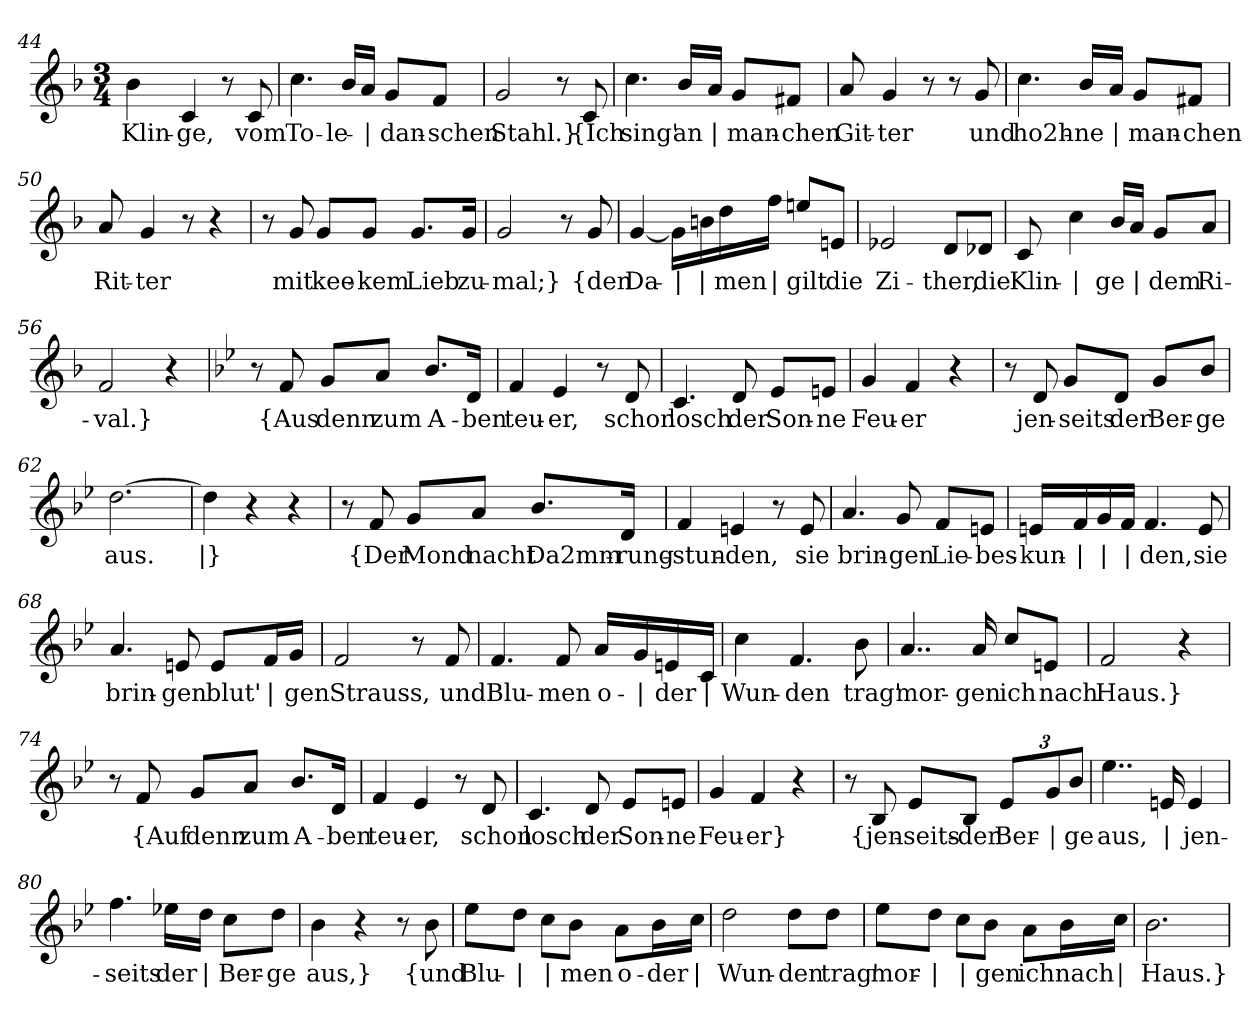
**kern	**text
*part1	*part1
*staff1	*staff1
*clefG2	*
*k[b-]	*
*M3/4	*
=44	=44
!	!LO:LY:b
4b-\	Klin-
!	!LO:LY:b
4c/	-ge,
8r	.
!	!LO:LY:b
8c/	vom
=45	=45
!	!LO:LY:b
4.cc\	To-
!	!LO:LY:b
16b-/LL	-le-
!	!LO:LY:b
16a/JJ	|
!	!LO:LY:b
8g/L	-dan-
!	!LO:LY:b
8f/J	-schen
!!LO:LB:g=z
=46	=46
!	!LO:LY:b
2g/	Stahl.}
8r	.
!	!LO:LY:b
8c/	{Ich
=47	=47
!	!LO:LY:b
4.cc\	sing'
!	!LO:LY:b
16b-/LL	an
!	!LO:LY:b
16a/JJ	|
!	!LO:LY:b
8g/L	man-
!	!LO:LY:b
8f#X/J	-chen
=48	=48
!	!LO:LY:b
8a/	Git-
!	!LO:LY:b
4g/	-ter
8r	.
8r	.
!	!LO:LY:b
8g/	und
=49	=49
!	!LO:LY:b
4.cc\	ho2h-
!	!LO:LY:b
16b-/LL	-ne
!	!LO:LY:b
16a/JJ	|
!	!LO:LY:b
8g/L	man-
!	!LO:LY:b
8f#X/J	-chen
=50	=50
!	!LO:LY:b
8a/	Rit-
!	!LO:LY:b
4g/	-ter
8r	.
4r	.
!!LO:PB:g=z
=51	=51
8r	.
!	!LO:LY:b
8g/	mit
!	!LO:LY:b
8g/L	kee-
!	!LO:LY:b
8g/J	-kem
!	!LO:LY:b
8.g/L	Lieb
!	!LO:LY:b
16g/Jk	zu-
=52	=52
!	!LO:LY:b
2g/	-mal;}
8r	.
!	!LO:LY:b
8g/	{den
=53	=53
!	!LO:LY:b
[4g/	Da-
!	!LO:LY:b
16g\LL]	|
!	!LO:LY:b
16bn\	|
!	!LO:LY:b
16dd\	-men
!	!LO:LY:b
16ff\JJ	|
!	!LO:LY:b
8een/L	gilt
!	!LO:LY:b
8en/J	die
=54	=54
!	!LO:LY:b
2e-X/	Zi-
!	!LO:LY:b
8d/L	-ther,
!	!LO:LY:b
8d-X/J	die
=55	=55
!	!LO:LY:b
8c/	Klin-
!	!LO:LY:b
4cc\	|
!	!LO:LY:b
16b-/LL	-ge
!	!LO:LY:b
16a/JJ	|
!	!LO:LY:b
8g/L	dem
!	!LO:LY:b
8a/J	Ri-
!!LO:LB:g=z
=56	=56
!	!LO:LY:b
2f/	-val.}
4r	.
=57	=57
*k[b-e-]	*
8r	.
!	!LO:LY:b
8f/	{Aus
!	!LO:LY:b
8g/L	denn
!	!LO:LY:b
8a/J	zum
!	!LO:LY:b
8.b-/L	A-
!	!LO:LY:b
16d/Jk	-ben
=58	=58
!	!LO:LY:b
4f/	teu-
!	!LO:LY:b
4e-/	-er,
8r	.
!	!LO:LY:b
8d/	schon
=59	=59
!	!LO:LY:b
4.c/	losch
!	!LO:LY:b
8d/	der
!	!LO:LY:b
8e-/L	Son-
!	!LO:LY:b
8en/J	-ne
=60	=60
!	!LO:LY:b
4g/	Feu-
!	!LO:LY:b
4f/	-er
4r	.
!!LO:LB:g=z
=61	=61
8r	.
!	!LO:LY:b
8d/	jen-
!	!LO:LY:b
8g/L	-seits
!	!LO:LY:b
8d/J	der
!	!LO:LY:b
8g/L	Ber-
!	!LO:LY:b
8b-/J	-ge
=62	=62
!	!LO:LY:b
[2.dd\	aus.
=63	=63
!	!LO:LY:b
4dd\]	|}
4r	.
4r	.
=64	=64
8r	.
!	!LO:LY:b
8f/	{Der
!	!LO:LY:b
8g/L	Mond
!	!LO:LY:b
8a/J	nacht
!	!LO:LY:b
8.b-/L	Da2mm-
!	!LO:LY:b
16d/Jk	-rung-
=65	=65
!	!LO:LY:b
4f/	-stun-
!	!LO:LY:b
4en/	-den,
8r	.
!	!LO:LY:b
8e/	sie
!!LO:LB:g=z
=66	=66
!	!LO:LY:b
4.a/	brin-
!	!LO:LY:b
8g/	-gen
!	!LO:LY:b
8f/L	Lie-
!	!LO:LY:b
8en/J	-bes-
=67	=67
!	!LO:LY:b
16en/LL	-kun-
!	!LO:LY:b
16f/	|
!	!LO:LY:b
16g/	|
!	!LO:LY:b
16f/JJ	|
!	!LO:LY:b
4.f/	-den,
!	!LO:LY:b
8e/	sie
=68	=68
!	!LO:LY:b
4.a/	brin-
!	!LO:LY:b
8en/	-gen
!	!LO:LY:b
8e/L	blut'
!	!LO:LY:b
16f/L	|
!	!LO:LY:b
16g/JJ	gen
=69	=69
!	!LO:LY:b
2f/	Strauss,
8r	.
!	!LO:LY:b
8f/	und
=70	=70
!	!LO:LY:b
4.f/	Blu-
!	!LO:LY:b
8f/	-men
!	!LO:LY:b
16a/LL	o-
!	!LO:LY:b
16g/	|
!	!LO:LY:b
16en/	-der
!	!LO:LY:b
16c/JJ	|
!!LO:LB:g=z
=71	=71
!	!LO:LY:b
4cc\	Wun-
!	!LO:LY:b
4.f/	-den
!	!LO:LY:b
8b-\	trag'
=72	=72
!	!LO:LY:b
4..a/	mor-
!	!LO:LY:b
16a/	-gen
!	!LO:LY:b
8cc/L	ich
!	!LO:LY:b
8en/J	nach
=73	=73
!	!LO:LY:b
2f/	Haus.}
4r	.
=74	=74
8r	.
!	!LO:LY:b
8f/	{Auf
!	!LO:LY:b
8g/L	denn
!	!LO:LY:b
8a/J	zum
!	!LO:LY:b
8.b-/L	A-
!	!LO:LY:b
16d/Jk	-ben
=75	=75
!	!LO:LY:b
4f/	teu-
!	!LO:LY:b
4e-/	-er,
8r	.
!	!LO:LY:b
8d/	schon
!!LO:LB:g=z
=76	=76
!	!LO:LY:b
4.c/	losch
!	!LO:LY:b
8d/	der
!	!LO:LY:b
8e-/L	Son-
!	!LO:LY:b
8en/J	-ne
=77	=77
!	!LO:LY:b
4g/	Feu-
!	!LO:LY:b
4f/	-er}
4r	.
=78	=78
8r	.
!	!LO:LY:b
8B-/	{jen-
!	!LO:LY:b
8e-/L	-seits-
!	!LO:LY:b
8B-/J	-der
*Xbrackettup	*
!	!LO:LY:b
12e-/L	Ber-
!	!LO:LY:b
12g/	|
!	!LO:LY:b
12b-/J	-ge
=79	=79
!	!LO:LY:b
4..ee-\	aus,
!	!LO:LY:b
16en/	|
!	!LO:LY:b
4e/	jen-
=80	=80
!	!LO:LY:b
4.ff\	-seits
!	!LO:LY:b
16ee-X\LL	der
!	!LO:LY:b
16dd\JJ	|
!	!LO:LY:b
8cc\L	Ber-
!	!LO:LY:b
8dd\J	-ge
=81	=81
!	!LO:LY:b
4b-\	aus,}
4r	.
8r	.
!	!LO:LY:b
8b-\	{und
!!LO:LB:g=z
=82	=82
!	!LO:LY:b
8ee-\L	Blu-
!	!LO:LY:b
8dd\J	|
!	!LO:LY:b
8cc\L	|
!	!LO:LY:b
8b-\J	-men
!	!LO:LY:b
8a\L	o-
!	!LO:LY:b
16b-\L	-der
!	!LO:LY:b
16cc\JJ	|
=83	=83
!	!LO:LY:b
2dd\	Wun-
!	!LO:LY:b
8dd\L	den
!	!LO:LY:b
8dd\J	trag'
=84	=84
!	!LO:LY:b
8ee-\L	mor-
!	!LO:LY:b
8dd\J	|
!	!LO:LY:b
8cc\L	|
!	!LO:LY:b
8b-\J	-gen
!	!LO:LY:b
8a\L	ich
!	!LO:LY:b
16b-\L	nach
!	!LO:LY:b
16cc\JJ	|
=85	=85
!	!LO:LY:b
2.b-\	Haus.}
=	=
*-	*-
